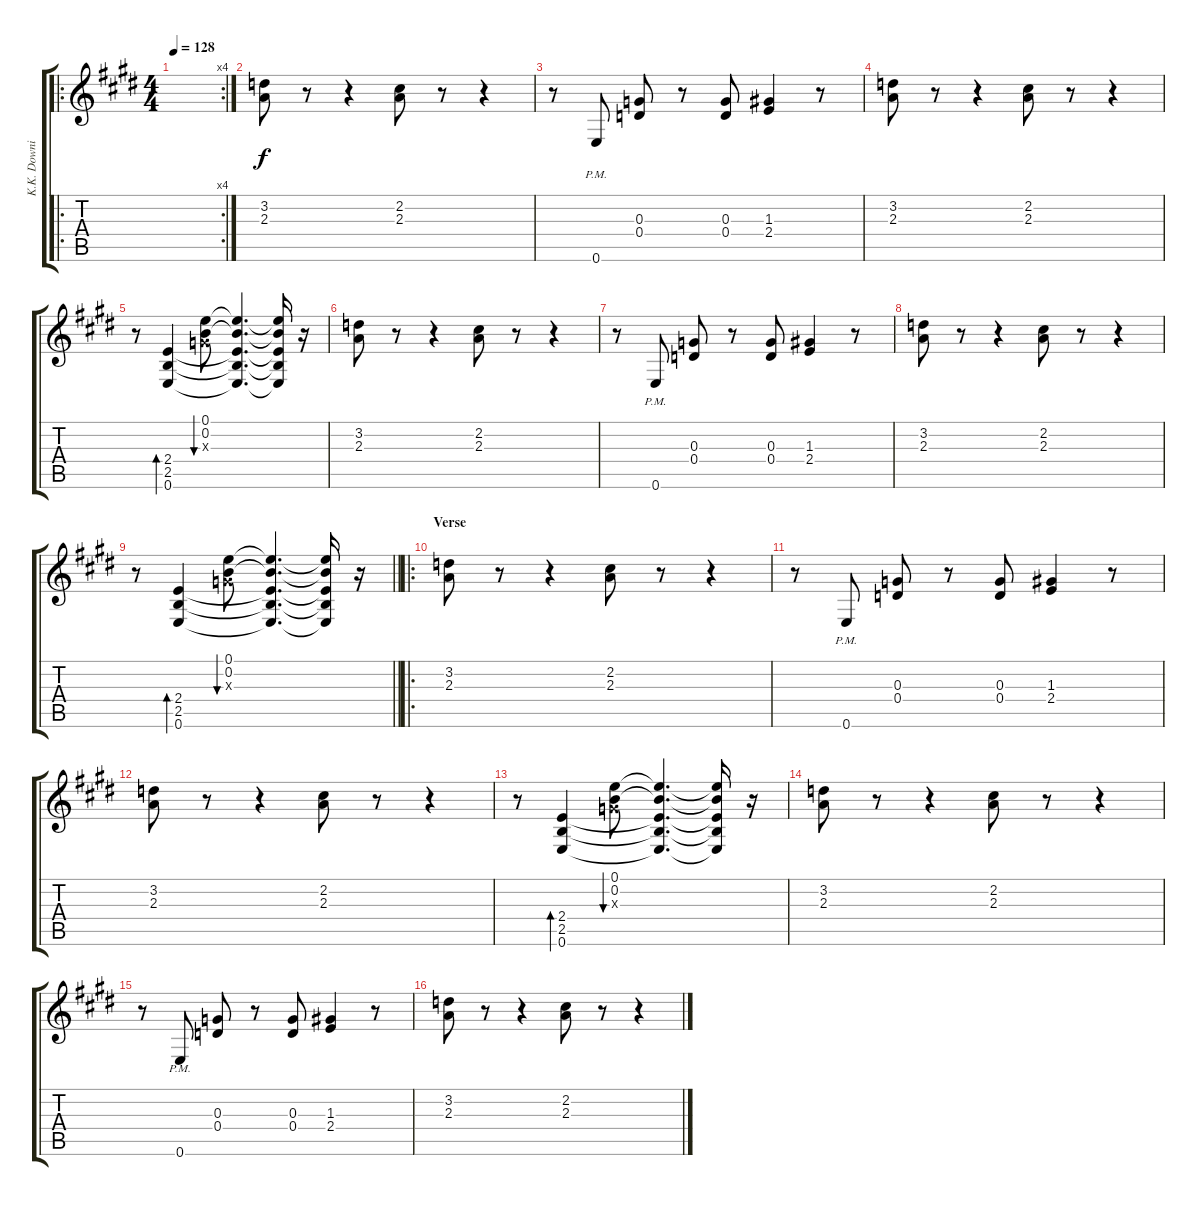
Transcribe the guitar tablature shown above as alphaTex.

\track ("K.K. Downing" "K.K. Downi") {instrument distortionguitar}
\staff {score tabs}
\tuning (E4 B3 G3 D3 A2 E2) {hide}
\ro
\rc 4
\ts (4 4)
\tempo 128
\clef g2
\ks e
|
(3.2 2.3).8 r.8 r.4 (2.2 2.3).8 r.8 r.4 |
r.8 0.6{pm}.8 (0.3 0.4).8 r.8 (0.3 0.4).8 (1.3 2.4).4 r.8 |
(3.2 2.3).8 r.8 r.4 (2.2 2.3).8 r.8 r.4 |
r.8 (2.4 2.5 0.6).4{bd 120} (0.1 0.2 0.3{x}).8{bu 30} (0.1{t} 0.2{t} 2.4{t} 2.5{t} 0.6{t}).4{d} (0.1{t} 0.2{t} 2.4{t} 2.5{t} 0.6{t}).16 r.16 |
(3.2 2.3).8 r.8 r.4 (2.2 2.3).8 r.8 r.4 |
r.8 0.6{pm}.8 (0.3 0.4).8 r.8 (0.3 0.4).8 (1.3 2.4).4 r.8 |
(3.2 2.3).8 r.8 r.4 (2.2 2.3).8 r.8 r.4 |
\barLineRight lightlight
r.8 (2.4 2.5 0.6).4{bd 120} (0.1 0.2 0.3{x}).8{bu 30} (0.1{t} 0.2{t} 2.4{t} 2.5{t} 0.6{t}).4{d} (0.1{t} 0.2{t} 2.4{t} 2.5{t} 0.6{t}).16 r.16 |
\ro
\section ("" "Verse")
(3.2 2.3).8 r.8 r.4 (2.2 2.3).8 r.8 r.4 |
r.8 0.6{pm}.8 (0.3 0.4).8 r.8 (0.3 0.4).8 (1.3 2.4).4 r.8 |
(3.2 2.3).8 r.8 r.4 (2.2 2.3).8 r.8 r.4 |
r.8 (2.4 2.5 0.6).4{bd 120} (0.1 0.2 0.3{x}).8{bu 30} (0.1{t} 0.2{t} 2.4{t} 2.5{t} 0.6{t}).4{d} (0.1{t} 0.2{t} 2.4{t} 2.5{t} 0.6{t}).16 r.16 |
(3.2 2.3).8 r.8 r.4 (2.2 2.3).8 r.8 r.4 |
r.8 0.6{pm}.8 (0.3 0.4).8 r.8 (0.3 0.4).8 (1.3 2.4).4 r.8 |
(3.2 2.3).8 r.8 r.4 (2.2 2.3).8 r.8 r.4
